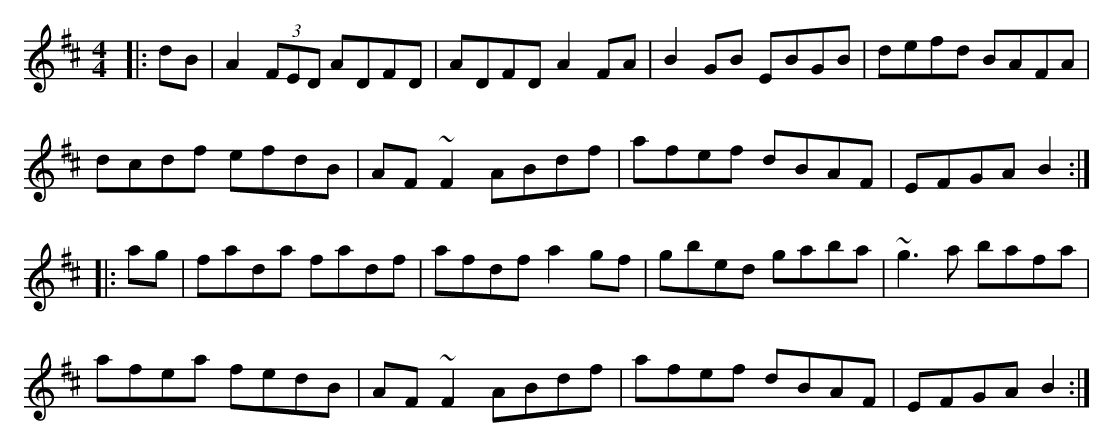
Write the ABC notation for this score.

X:1
M:4/4
K:D
|:dB|A2 (3FED ADFD|ADFD A2FA|B2GB EBGB|defd BAFA|
dcdf efdB|AF~F2 ABdf|afef dBAF|EFGA B2:|
|:ag|fada fadf|afdf a2gf|gbed gaba|~g3a bafa|
afea fedB|AF~F2 ABdf|afef dBAF|EFGA B2:|
